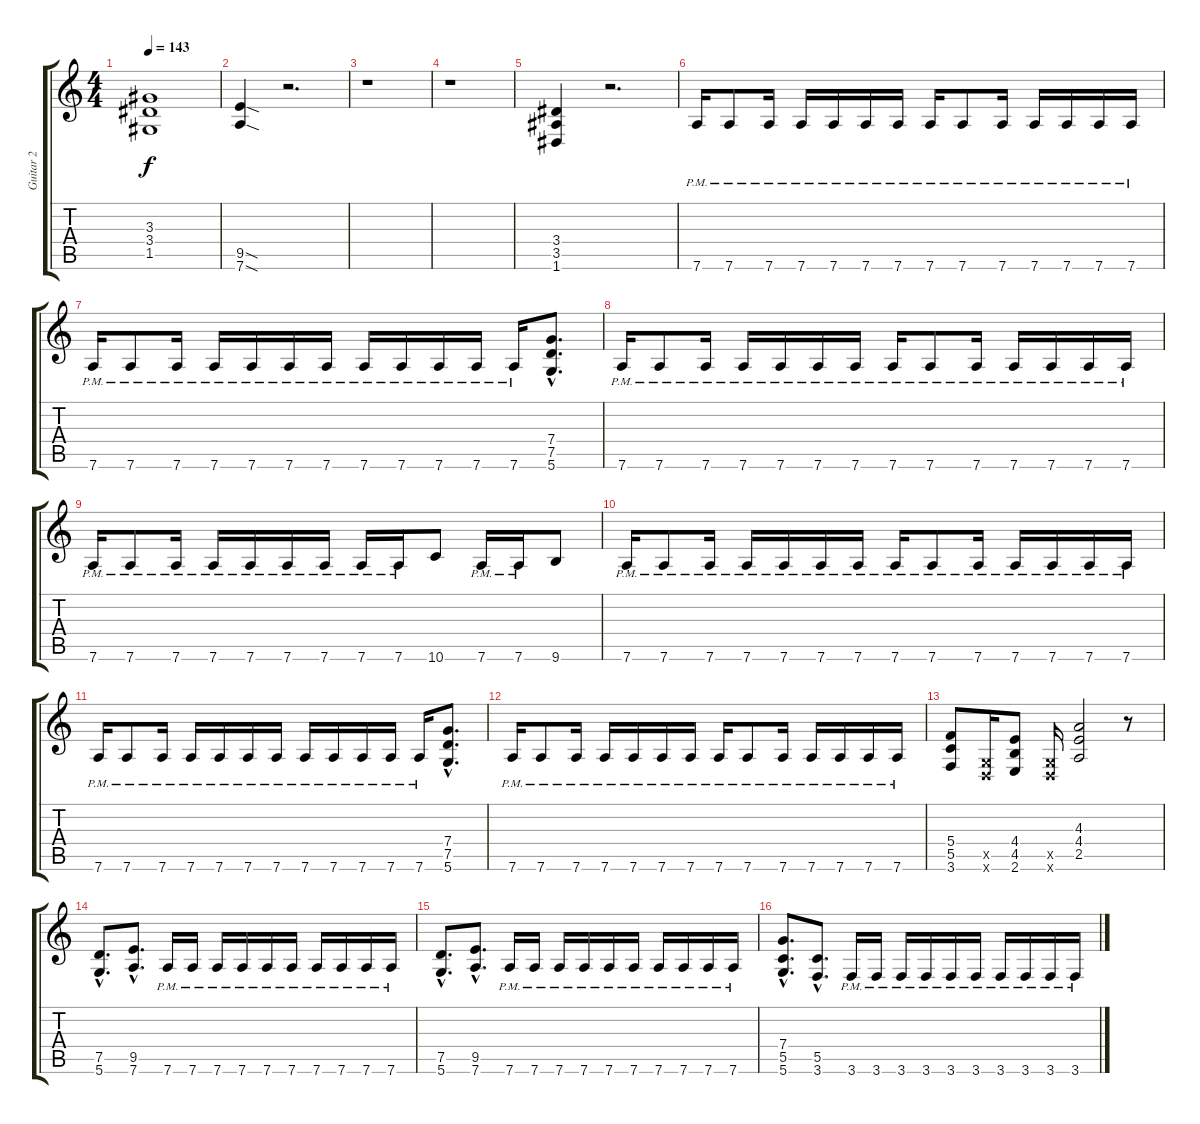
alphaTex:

\track ("Guitar 2" "Guitar 2") {instrument distortionguitar}
\staff {score tabs}
\tuning (D4 A3 F3 C3 G2 D2) {hide}
\ts (4 4)
\tempo 143
\clef g2
\ks c
(3.3 3.4 1.5).1{dy f} |
(9.5{sod} 7.6{sod}).4 r.2{d} |
r.1 |
r.1 |
(3.4 3.5 1.6).4 r.2{d} |
7.6{pm}.16 7.6{pm}.8 7.6{pm}.16 7.6{pm}.16 7.6{pm}.16 7.6{pm}.16 7.6{pm}.16 7.6{pm}.16 7.6{pm}.8 7.6{pm}.16 7.6{pm}.16 7.6{pm}.16 7.6{pm}.16 7.6{pm}.16 |
7.6{pm}.16 7.6{pm}.8 7.6{pm}.16 7.6{pm}.16 7.6{pm}.16 7.6{pm}.16 7.6{pm}.16 7.6{pm}.16 7.6{pm}.16 7.6{pm}.16 7.6{pm}.16 7.6{pm}.16 (7.4{hac} 7.5{hac} 5.6{hac}).8{d} |
7.6{pm}.16 7.6{pm}.8 7.6{pm}.16 7.6{pm}.16 7.6{pm}.16 7.6{pm}.16 7.6{pm}.16 7.6{pm}.16 7.6{pm}.8 7.6{pm}.16 7.6{pm}.16 7.6{pm}.16 7.6{pm}.16 7.6{pm}.16 |
7.6{pm}.16 7.6{pm}.8 7.6{pm}.16 7.6{pm}.16 7.6{pm}.16 7.6{pm}.16 7.6{pm}.16 7.6{pm}.16 7.6{pm}.16 10.6.8 7.6{pm}.16 7.6{pm}.16 9.6.8 |
7.6{pm}.16 7.6{pm}.8 7.6{pm}.16 7.6{pm}.16 7.6{pm}.16 7.6{pm}.16 7.6{pm}.16 7.6{pm}.16 7.6{pm}.8 7.6{pm}.16 7.6{pm}.16 7.6{pm}.16 7.6{pm}.16 7.6{pm}.16 |
7.6{pm}.16 7.6{pm}.8 7.6{pm}.16 7.6{pm}.16 7.6{pm}.16 7.6{pm}.16 7.6{pm}.16 7.6{pm}.16 7.6{pm}.16 7.6{pm}.16 7.6{pm}.16 7.6{pm}.16 (7.4{hac} 7.5{hac} 5.6{hac}).8{d} |
7.6{pm}.16 7.6{pm}.8 7.6{pm}.16 7.6{pm}.16 7.6{pm}.16 7.6{pm}.16 7.6{pm}.16 7.6{pm}.16 7.6{pm}.8 7.6{pm}.16 7.6{pm}.16 7.6{pm}.16 7.6{pm}.16 7.6{pm}.16 |
(5.4 5.5 3.6).8 (0.5{x} 0.6{x}).16 (4.4 4.5 2.6).8 (0.5{x} 0.6{x}).16 (4.3 4.4 2.5).2 r.8 |
(7.5{hac} 5.6{hac}).8{d} (9.5{hac} 7.6{hac}).8{d} 7.6{pm}.16 7.6{pm}.16 7.6{pm}.16 7.6{pm}.16 7.6{pm}.16 7.6{pm}.16 7.6{pm}.16 7.6{pm}.16 7.6{pm}.16 7.6{pm}.16 |
(7.5{hac} 5.6{hac}).8{d} (9.5{hac} 7.6{hac}).8{d} 7.6{pm}.16 7.6{pm}.16 7.6{pm}.16 7.6{pm}.16 7.6{pm}.16 7.6{pm}.16 7.6{pm}.16 7.6{pm}.16 7.6{pm}.16 7.6{pm}.16 |
(7.4{hac} 5.5{hac} 5.6{hac}).8{d} (5.5{hac} 3.6{hac}).8{d} 3.6{pm}.16 3.6{pm}.16 3.6{pm}.16 3.6{pm}.16 3.6{pm}.16 3.6{pm}.16 3.6{pm}.16 3.6{pm}.16 3.6{pm}.16 3.6{pm}.16
